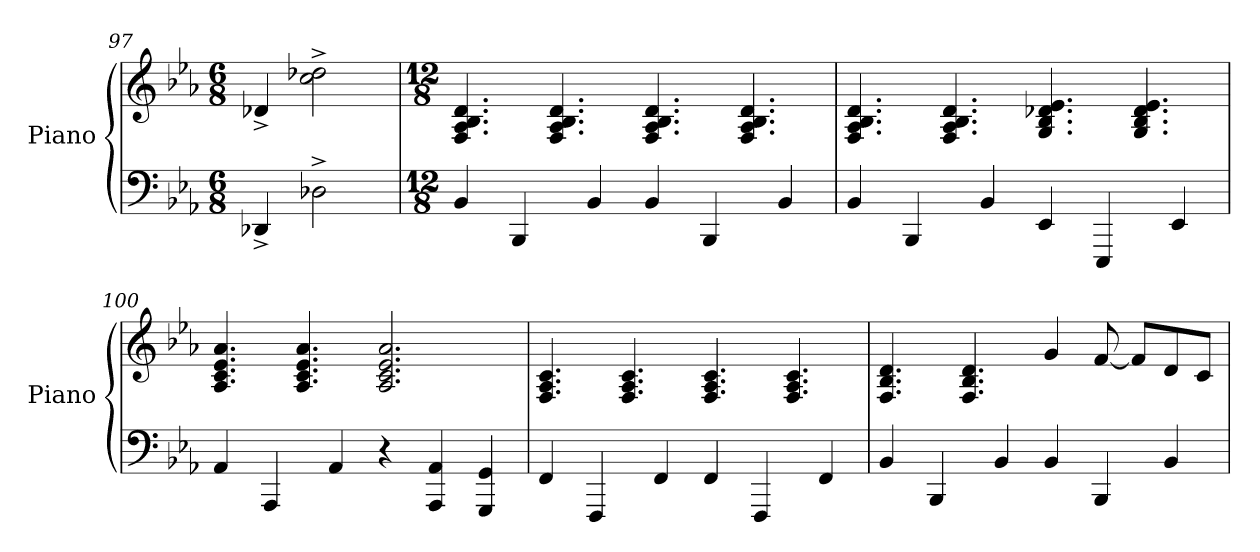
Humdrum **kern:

**kern	**kern
*part1	*part1
*staff2	*staff1
*I"Piano	*
*I'Piano	*
*clefF4	*clefG2
*k[b-e-a-]	*k[b-e-a-]
*M6/8	*M6/8
=97	=97
4DD-X^</	4d-X^</
2D-X^>\	2cc\^> 2dd-X\^>
=98	=98
*M12/8	*M12/8
4BB-/	4.F/ 4.A-/ 4.B-/ 4.d/
4BBB-/	.
.	4.F/ 4.A-/ 4.B-/ 4.d/
4BB-/	.
4BB-/	4.F/ 4.A-/ 4.B-/ 4.d/
4BBB-/	.
.	4.F/ 4.A-/ 4.B-/ 4.d/
4BB-/	.
!!LO:LB:g=z
=99	=99
4BB-/	4.F/ 4.A-/ 4.B-/ 4.d/
4BBB-/	.
.	4.F/ 4.A-/ 4.B-/ 4.d/
4BB-/	.
4EE-/	4.G/ 4.B-/ 4.d-X/ 4.e-/
4EEE-/	.
.	4.G/ 4.B-/ 4.d-/ 4.e-/
4EE-/	.
=100	=100
4AA-/	4.A-/ 4.c/ 4.e-/ 4.a-/
4AAA-/	.
.	4.A-/ 4.c/ 4.e-/ 4.a-/
4AA-/	.
4r	2.A-/ 2.c/ 2.e-/ 2.a-/
4AAA-/ 4AA-/	.
4GGG/ 4GG/	.
=101	=101
4FF/	4.F/ 4.A-/ 4.c/
4FFF/	.
.	4.F/ 4.A-/ 4.c/
4FF/	.
4FF/	4.F/ 4.A-/ 4.c/
4FFF/	.
.	4.F/ 4.A-/ 4.c/
4FF/	.
=102	=102
4BB-/	4.F/ 4.B-/ 4.d/
4BBB-/	.
.	4.F/ 4.B-/ 4.d/
4BB-/	.
4BB-/	4g/
4BBB-/	[<8f/
.	8f/L]
4BB-/	8d/
.	8c/J
=	=
*-	*-
